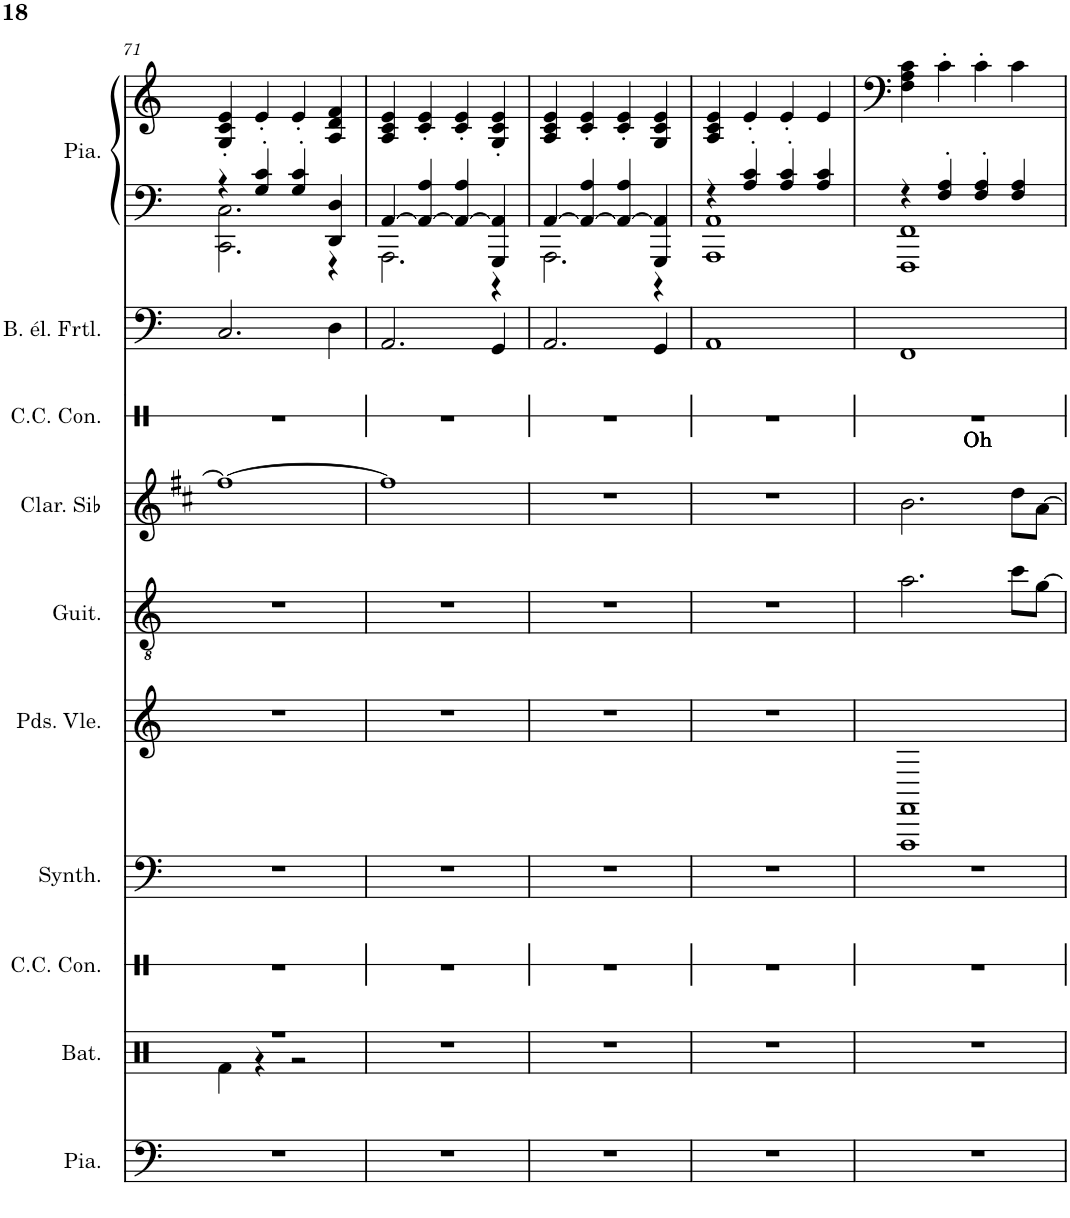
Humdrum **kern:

**kern	**kern	**kern	**kern	**kern	**kern	**kern	**kern	**text	**kern	**kern	**kern
*part10	*part9	*part8	*part7	*part6	*part5	*part4	*part3	*part3	*part2	*part1	*part1
*staff11	*staff10	*staff9	*staff8	*staff7	*staff6	*staff5	*staff4	*staff4	*staff3	*staff2	*staff1
*I"Piano	*I"Batterie	*I"Caisse claire de concert	*I"Synthétiseur Pad	*I"Pardessus de viole	*I"Guitare acoustique	*I"Clarinette en Sib	*I"Caisse claire de concert	*	*I"Basse électrique fretless	*I"Piano, Stay	*
*I'Pia.	*I'Bat.	*I'C.C. Con.	*I'Synth.	*I'Pds. Vle.	*I'Guit.	*I'Clar. Sib	*I'C.C. Con.	*	*I'B. él. Frtl.	*I'Pia.	*
!!LO:PB:g=z
*clefF4	*clefX	*clefX	*clefF4	*clefG2	*clefGv2	*clefG2	*clefX	*	*clefF4	*clefF4	*clefG2
*	*	*	*	*	*	*Trd1c2	*	*	*Trd7c12	*	*
*k[]	*k[]	*k[]	*k[]	*k[]	*k[]	*k[f#c#]	*k[]	*	*k[]	*k[]	*k[]
*M4/4	*M4/4	*M4/4	*M4/4	*M4/4	*M4/4	*M4/4	*M4/4	*	*M4/4	*M4/4	*M4/4
=71	=71	=71	=71	=71	=71	=71	=71	=71	=71	=71	=71
*	*^	*	*	*	*	*	*	*	*	*^	*
1r	1r	4Rf\	1r	1r	1r	1r	1ff#_	1r	.	2.C/	4r	2.CC\ 2.C\	4G/' 4c/' 4e/'
.	.	4r	.	.	.	.	.	.	.	.	4G/' 4c/'	.	4e'/
.	.	2r	.	.	.	.	.	.	.	.	4G/' 4c/'	.	4e'/
.	.	.	.	.	.	.	.	.	.	4D\	4DD/ 4D/	4r	4A/ 4d/ 4f/
*	*v	*v	*	*	*	*	*	*	*	*	*	*	*
=72	=72	=72	=72	=72	=72	=72	=72	=72	=72	=72	=72	=72
1r	1r	1r	1r	1r	1r	1ff#]	1r	.	2.AA/	[4AA/	2.AAA\	4A/ 4c/ 4e/
.	.	.	.	.	.	.	.	.	.	4AA/_ 4A/	.	4c/' 4e/'
.	.	.	.	.	.	.	.	.	.	4AA/_ 4A/	.	4c/' 4e/'
.	.	.	.	.	.	.	.	.	4GG/	4GGG/ 4AA/]	4r	4G/' 4c/' 4e/'
=73	=73	=73	=73	=73	=73	=73	=73	=73	=73	=73	=73	=73
1r	1r	1r	1r	1r	1r	1r	1r	.	2.AA/	[4AA/	2.AAA\	4A/ 4c/ 4e/
.	.	.	.	.	.	.	.	.	.	4AA/_ 4A/	.	4c/' 4e/'
.	.	.	.	.	.	.	.	.	.	4AA/_ 4A/	.	4c/' 4e/'
.	.	.	.	.	.	.	.	.	4GG/	4GGG/ 4AA/]	4r	4G/ 4c/ 4e/
=74	=74	=74	=74	=74	=74	=74	=74	=74	=74	=74	=74	=74
1r	1r	1r	1r	1r	1r	1r	1r	.	1AA	4r	1AAA 1AA	4A/ 4c/ 4e/
.	.	.	.	.	.	.	.	.	.	4A/' 4c/'	.	4e'/
.	.	.	.	.	.	.	.	.	.	4A/' 4c/'	.	4e'/
.	.	.	.	.	.	.	.	.	.	4A/ 4c/	.	4e/
=75	=75	=75	=75	=75	=75	=75	=75	=75	=75	=75	=75	=75
!	!	!	!	!	!	!	!	!LO:LY:b	!	!	!	!
1r	1r	1r	1r	1FFF 1FF	2.a\	2.b\	1r	Oh	1FF	4r	1FFF 1FF	4F\ 4A\ 4c\
.	.	.	.	.	.	.	.	.	.	4F/' 4A/'	.	4c'\
.	.	.	.	.	.	.	.	.	.	4F/' 4A/'	.	4c'\
.	.	.	.	.	8cc\L	8dd\L	.	.	.	4F/ 4A/	.	4c\
.	.	.	.	.	[8g\J	[8a\J	.	.	.	.	.	.
*	*	*	*	*	*	*	*	*	*	*v	*v	*
=	=	=	=	=	=	=	=	=	=	=	=
*-	*-	*-	*-	*-	*-	*-	*-	*-	*-	*-	*-
